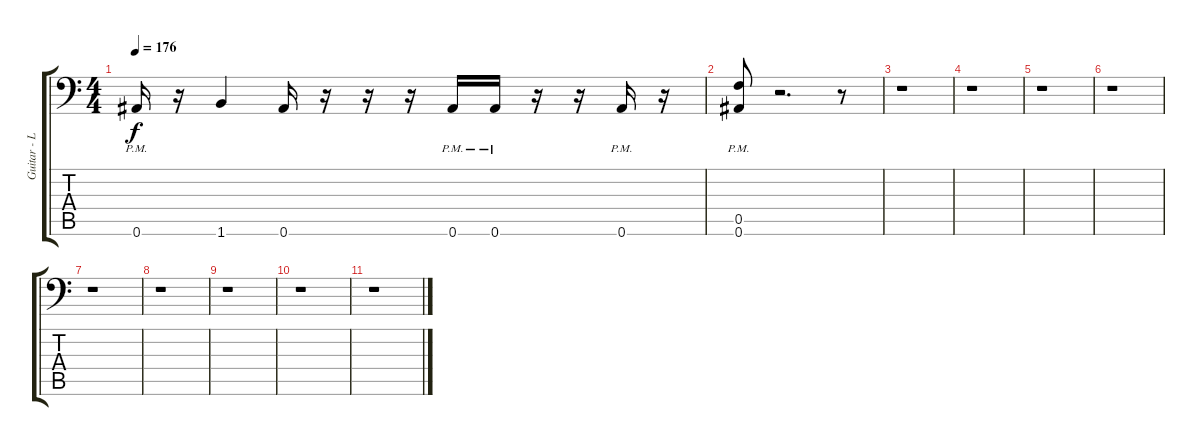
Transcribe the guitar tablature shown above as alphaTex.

\track ("Guitar - Left" "Guitar - L") {instrument distortionguitar}
\staff {score tabs}
\tuning (C4 G3 Eb3 Bb2 F2 Bb1) {hide}
\ts (4 4)
\tempo 176
\clef f4
\ks c
0.6{pm}.16{dy f} r.16 1.6.4 0.6.16 r.16 r.16 r.16 0.6{pm}.16 0.6{pm}.16 r.16 r.16 0.6{pm}.16 r.16 |
(0.5{pm} 0.6{pm}).8 r.2{d} r.8 |
r.1 |
r.1 |
r.1 |
r.1 |
r.1 |
r.1 |
r.1 |
r.1 |
r.1
